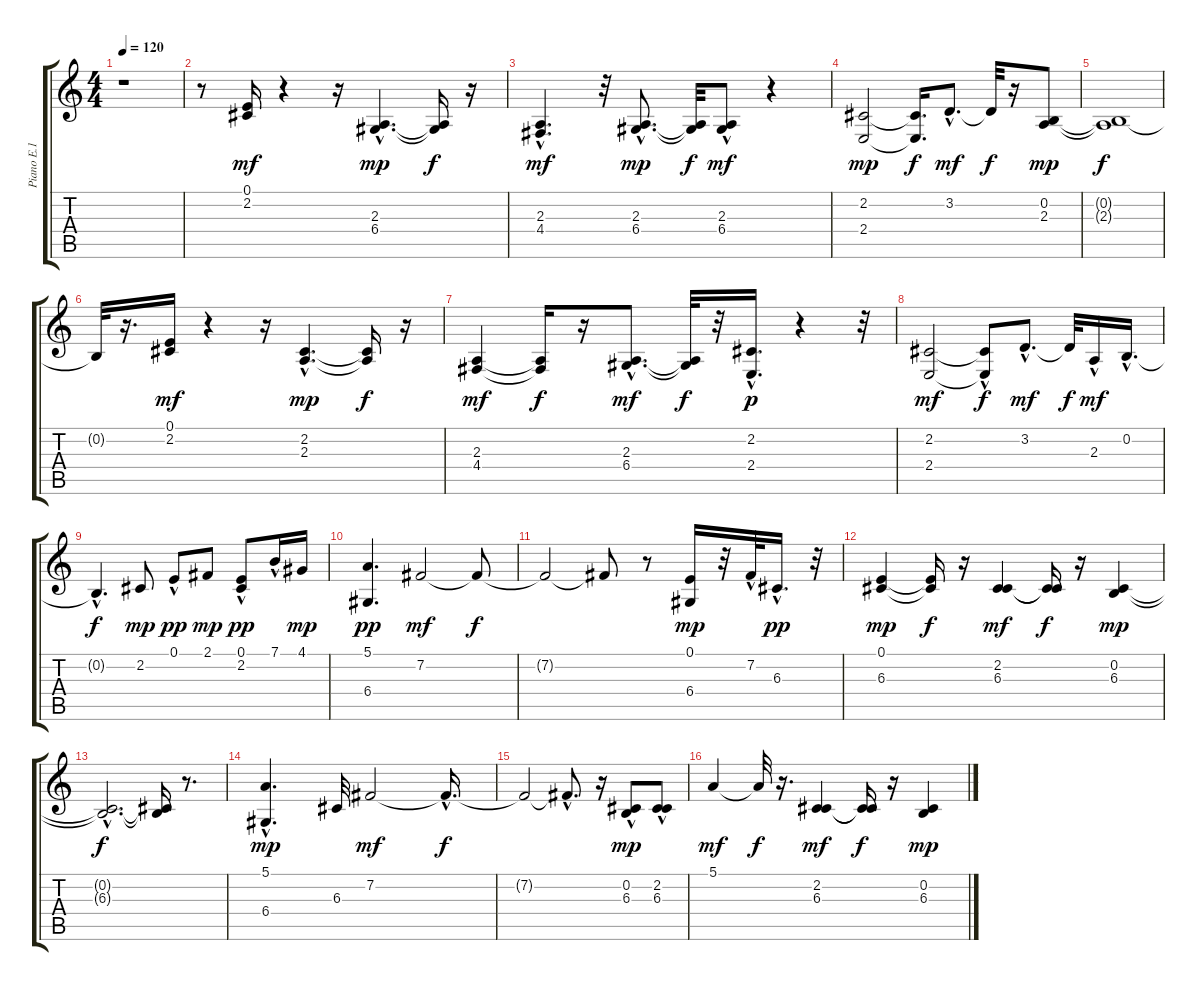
\track ("Piano E.1 der" "Piano E.1 ") {instrument electricpiano1}
\staff {score tabs}
\tuning (E4 B3 G3 D3 A2 E2) {hide}
\ts (4 4)
\tempo 120
\clef g2
\ks c
r.1{dy mf instrument electricpiano1} |
r.8 (0.1 2.2).16 r.4 r.16 (2.3{hac} 6.4{hac}).4{d dy mp} (2.3{t} 6.4{t}).16{dy f} r.16 |
(2.3{hac} 4.4).4{d dy mf} r.32 (2.3{hac} 6.4{hac}).8{d dy mp} (2.3{t} 6.4{t}).32{dy f} (2.3 6.4{hac}).8{dy mf} r.4 |
(2.2 2.4).2{dy mp} (2.2{t} 2.4{t}).16{d dy f} 3.2{hac}.8{d dy mf} 3.2{t}.32{dy f} r.16 (0.2 2.3).8{dy mp} |
(0.2{t} 2.3{t}).1{dy f} |
0.2{t}.32 r.16{d} (0.1 2.2).16{dy mf} r.4 r.16 (2.2{hac} 2.3{hac}).4{d dy mp} (2.2{t} 2.3{t}).16{dy f} r.16 |
(2.3 4.4).4{dy mf} (2.3{t} 4.4{t}).16{dy f} r.16 (2.3{hac} 6.4{hac}).8{d dy mf} (2.3{t} 6.4{t}).32{dy f} r.32 (2.2{hac} 2.4).16{d dy p} r.4 r.32 |
(2.2 2.4).2{dy mf} (2.2{hac t} 2.4{t}).8{dy f} 3.2{hac}.8{d dy mf} 3.2{t}.32{dy f} 2.3{hac}.16{dy mf} 0.2{hac}.16{d} |
0.2{hac t}.4{d dy f} 2.2.8{dy mp} 0.1{hac}.8{dy pp} 2.1.8{dy mp} (0.1 2.2{hac}).8{dy pp} 7.1{hac}.16 4.1.16{dy mp} |
(5.1 6.4).4{d dy pp} 7.2.2{dy mf} 7.2{t}.8{dy f} |
7.2{t}.2 7.2{t}.8 r.8 (0.1 6.4).16{dy mp} r.32 7.2{hac}.32 6.3{hac}.16{d dy pp} r.32 |
(0.1 6.3).4{dy mp} (0.1{t} 6.3{t}).16{dy f} r.16 (2.2 6.3).4{dy mf} (2.2{t} 6.3{t}).16{dy f} r.16 (0.2 6.3).4{dy mp} |
(0.2{hac t} 6.3{hac t}).2{d dy f} (0.2{t} 6.3{t}).16 r.8{d} |
(5.1{hac} 6.4{hac}).4{d dy mp} 6.3.32 7.2.2{dy mf} 7.2{hac t}.16{d dy f} |
7.2{t}.2 7.2{hac t}.8{d} r.16 (0.2 6.3{hac}).8{dy mp} (2.2{hac} 6.3{hac}).8 |
5.1.4{dy mf} 5.1{t}.32{dy f} r.16{d} (2.2 6.3).4{dy mf} (2.2{t} 6.3{t}).16{dy f} r.16 (0.2 6.3).4{dy mp}
